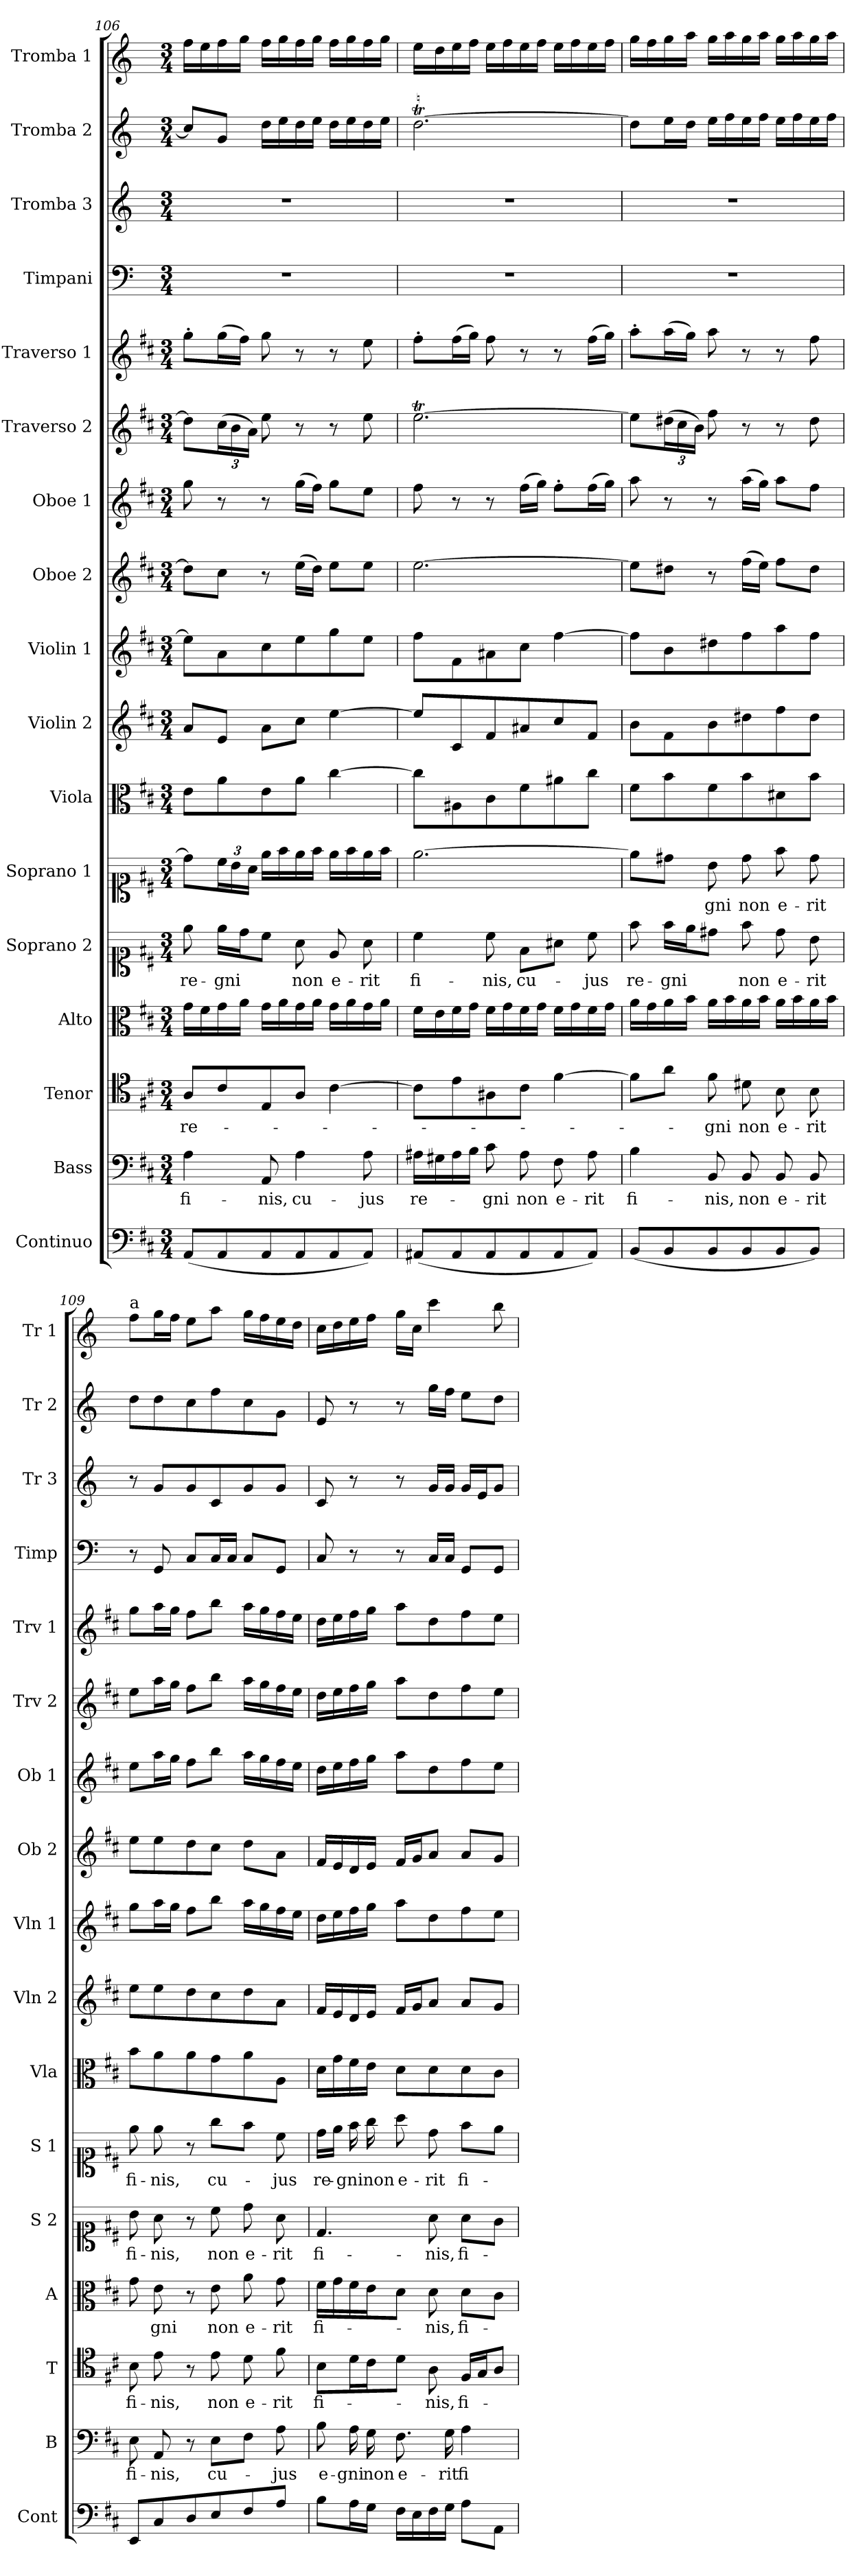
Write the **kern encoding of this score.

**kern	**kern	**text	**kern	**text	**kern	**text	**kern	**text	**kern	**text	**kern	**kern	**kern	**kern	**kern	**kern	**kern	**kern	**kern	**kern	**kern
*part17	*part16	*part16	*part15	*part15	*part14	*part14	*part13	*part13	*part12	*part12	*part11	*part10	*part9	*part8	*part7	*part6	*part5	*part4	*part3	*part2	*part1
*staff17	*staff16	*staff16	*staff15	*staff15	*staff14	*staff14	*staff13	*staff13	*staff12	*staff12	*staff11	*staff10	*staff9	*staff8	*staff7	*staff6	*staff5	*staff4	*staff3	*staff2	*staff1
*I"Continuo	*I"Bass	*	*I"Tenor	*	*I"Alto	*	*I"Soprano 2	*	*I"Soprano 1	*	*I"Viola	*I"Violin 2	*I"Violin 1	*I"Oboe 2	*I"Oboe 1	*I"Traverso 2	*I"Traverso 1	*I"Timpani	*I"Tromba 3	*I"Tromba 2	*I"Tromba 1
*I'Cont	*I'B	*	*I'T	*	*I'A	*	*I'S 2	*	*I'S 1	*	*I'Vla	*I'Vln 2	*I'Vln 1	*I'Ob 2	*I'Ob 1	*I'Trv 2	*I'Trv 1	*I'Timp	*I'Tr 3	*I'Tr 2	*I'Tr 1
*clefF4	*clefF4	*	*clefC4	*	*clefC3	*	*clefC1	*	*clefC1	*	*clefC3	*clefG2	*clefG2	*clefG2	*clefG2	*clefG2	*clefG2	*clefF4	*clefG2	*clefG2	*clefG2
*	*	*	*	*	*	*	*	*	*	*	*	*	*	*	*	*	*	*ITrd-1c-2	*ITrd-1c-2	*ITrd-1c-2	*ITrd-1c-2
*k[f#c#]	*k[f#c#]	*	*k[f#c#]	*	*k[f#c#]	*	*k[f#c#]	*	*k[f#c#]	*	*k[f#c#]	*k[f#c#]	*k[f#c#]	*k[f#c#]	*k[f#c#]	*k[f#c#]	*k[f#c#]	*k[f#c#]	*k[f#c#]	*k[f#c#]	*k[f#c#]
*M3/4	*M3/4	*	*M3/4	*	*M3/4	*	*M3/4	*	*M3/4	*	*M3/4	*M3/4	*M3/4	*M3/4	*M3/4	*M3/4	*M3/4	*M3/4	*M3/4	*M3/4	*M3/4
=106	=106	=106	=106	=106	=106	=106	=106	=106	=106	=106	=106	=106	=106	=106	=106	=106	=106	=106	=106	=106	=106
!	!	!LO:LY:b	!	!LO:LY:b	!	!	!	!LO:LY:b	!	!	!	!	!	!	!	!	!	!	!	!	!
(8AA/L	4A\	fi-	8A/L	re-	16g\LL	.	8ee\	re-	8dd\L]	.	8e\L	8a/L	8ee\L]	8dd\L]	8gg\	8dd\L]	8gg'\L	2.r	2.r	8dd/L]	16gg\LL
.	.	.	.	.	16f#\	.	.	.	.	.	.	.	.	.	.	.	.	.	.	.	16ff#\
!	!	!	!	!	!	!	!	!LO:LY:b	!	!	!	!	!	!	!	!	!	!	!	!	!
*	*	*	*	*	*	*	*	*	*Xbrackettup	*	*	*	*	*	*	*Xbrackettup	*	*	*	*	*
8AA/	.	.	8c#/	.	16g\	.	16ee\LL	-gni	24cc#\L	.	8a\	8e/J	8a\	8cc#\J	8r	(24cc#\L	(16gg\L	.	.	8a/J	16gg\
.	.	.	.	.	.	.	.	.	24b\	.	.	.	.	.	.	24b\	.	.	.	.	.
.	.	.	.	.	16a\JJ	.	16dd\J	.	.	.	.	.	.	.	.	.	16ff#\JJ)	.	.	.	16aa\JJ
.	.	.	.	.	.	.	.	.	24a\JJ	.	.	.	.	.	.	24a\JJ)	.	.	.	.	.
!	!	!LO:LY:b	!	!	!	!	!	!	!	!	!	!	!	!	!	!	!	!	!	!	!
8AA/	8AA/	-nis,	8E/	.	16g\LL	.	8cc#\J	.	16ee\LL	.	8e\	8a\L	8cc#\	8r	8r	8ee\	8gg\	.	.	16ee\LL	16gg\LL
.	.	.	.	.	16a\	.	.	.	16ff#\	.	.	.	.	.	.	.	.	.	.	16ff#\	16aa\
!	!	!LO:LY:b	!	!	!	!	!	!LO:LY:b	!	!	!	!	!	!	!	!	!	!	!	!	!
8AA/	4A\	cu-	8A/J	.	16g\	.	8a\	non	16ee\	.	8a\J	8cc#\J	8ee\	(16ee\LL	(16gg\LL	8r	8r	.	.	16ee\	16gg\
.	.	.	.	.	16a\JJ	.	.	.	16ff#\JJ	.	.	.	.	16dd\JJ)	16ff#\JJ)	.	.	.	.	16ff#\JJ	16aa\JJ
!	!	!	!	!	!	!	!	!LO:LY:b	!	!	!	!	!	!	!	!	!	!	!	!	!
8AA/	.	.	[4c#\	.	16g\LL	.	8e/	e-	16ee\LL	.	[4cc#\	[4ee\	8gg\	8ee\L	8gg\L	8r	8r	.	.	16ee\LL	16gg\LL
.	.	.	.	.	16a\	.	.	.	16ff#\	.	.	.	.	.	.	.	.	.	.	16ff#\	16aa\
!	!	!LO:LY:b	!	!	!	!	!	!LO:LY:b	!	!	!	!	!	!	!	!	!	!	!	!	!
8AA/J)	8A\	-jus	.	.	16g\	.	8a\	-rit	16ee\	.	.	.	8ee\J	8ee\J	8ee\J	8ee\	8ee\	.	.	16ee\	16gg\
.	.	.	.	.	16a\JJ	.	.	.	16ff#\JJ	.	.	.	.	.	.	.	.	.	.	16ff#\JJ	16aa\JJ
=107	=107	=107	=107	=107	=107	=107	=107	=107	=107	=107	=107	=107	=107	=107	=107	=107	=107	=107	=107	=107	=107
!	!	!LO:LY:b	!	!	!	!	!	!LO:LY:b	!	!	!	!	!	!	!	!	!	!	!	!	!
(8AA#X/L	16A#X\LL	re-	8c#\L]	.	16f#\LL	.	4cc#\	fi-	[2.ee\	.	8cc#\L]	8ee/L]	8ff#\L	[2.ee\	8ff#\	[2.eeT\	8ff#'\L	2.r	2.r	[2.eet\	16ff#\LL
.	16G#X\	.	.	.	16e\	.	.	.	.	.	.	.	.	.	.	.	.	.	.	.	16ee\
8AA#/	16A#\	.	8e\	.	16f#\	.	.	.	.	.	8A#X\	8c#/	8f#\	.	8r	.	(16ff#\L	.	.	.	16ff#\
.	16B\JJ	.	.	.	16g\JJ	.	.	.	.	.	.	.	.	.	.	.	16gg\JJ)	.	.	.	16gg\JJ
!	!	!LO:LY:b	!	!	!	!	!	!LO:LY:b	!	!	!	!	!	!	!	!	!	!	!	!	!
8AA#/	8c#\	-gni	8A#X\	.	16f#\LL	.	8cc#\	-nis,	.	.	8c#\	8f#/	8a#X\	.	8r	.	8ff#\	.	.	.	16ff#\LL
.	.	.	.	.	16g\	.	.	.	.	.	.	.	.	.	.	.	.	.	.	.	16gg\
!	!	!LO:LY:b	!	!	!	!	!	!LO:LY:b	!	!	!	!	!	!	!	!	!	!	!	!	!
8AA#/	8A#\	non	8c#\J	.	16f#\	.	8f#\L	cu-	.	.	8f#\	8a#X/	8cc#\J	.	(16ff#\LL	.	8r	.	.	.	16ff#\
.	.	.	.	.	16g\JJ	.	.	.	.	.	.	.	.	.	16gg\JJ)	.	.	.	.	.	16gg\JJ
!	!	!LO:LY:b	!	!	!	!	!	!	!	!	!	!	!	!	!	!	!	!	!	!	!
8AA#/	8F#\	e-	[4f#\	.	16f#\LL	.	8a#X\J	.	.	.	8a#X\	8cc#/	[4ff#\	.	8ff#'\L	.	8r	.	.	.	16ff#\LL
.	.	.	.	.	16g\	.	.	.	.	.	.	.	.	.	.	.	.	.	.	.	16gg\
!	!	!LO:LY:b	!	!	!	!	!	!LO:LY:b	!	!	!	!	!	!	!	!	!	!	!	!	!
8AA#/J)	8A#\	-rit	.	.	16f#\	.	8cc#\	-jus	.	.	8cc#\J	8f#/J	.	.	(16ff#\L	.	(16ff#\LL	.	.	.	16ff#\
.	.	.	.	.	16g\JJ	.	.	.	.	.	.	.	.	.	16gg\JJ)	.	16gg\JJ)	.	.	.	16gg\JJ
=108	=108	=108	=108	=108	=108	=108	=108	=108	=108	=108	=108	=108	=108	=108	=108	=108	=108	=108	=108	=108	=108
!	!	!LO:LY:b	!	!	!	!	!	!LO:LY:b	!	!	!	!	!	!	!	!	!	!	!	!	!
(8BB/L	4B\	fi-	8f#\L]	.	16a\LL	.	8ff#\	re-	8ee\L]	.	8f#\L	8b\L	8ff#\L]	8ee\L]	8aa\	8ee\L]	8aa'\L	2.r	2.r	8ee\L]	16aa\LL
.	.	.	.	.	16g\	.	.	.	.	.	.	.	.	.	.	.	.	.	.	.	16gg\
!	!	!	!	!	!	!	!	!LO:LY:b	!	!	!	!	!	!	!	!	!	!	!	!	!
8BB/	.	.	8a\J	.	16a\	.	16ff#\LL	-gni	8dd#X\J	.	8b\	8f#\	8b\	8dd#X\J	8r	(24dd#X\L	(16aa\L	.	.	16ff#\L	16aa\
.	.	.	.	.	.	.	.	.	.	.	.	.	.	.	.	24cc#\	.	.	.	.	.
.	.	.	.	.	16b\JJ	.	16ee\J	.	.	.	.	.	.	.	.	.	16gg\JJ)	.	.	16ee\JJ	16bb\JJ
.	.	.	.	.	.	.	.	.	.	.	.	.	.	.	.	24b\JJ)	.	.	.	.	.
!	!	!LO:LY:b	!	!LO:LY:b	!	!	!	!	!	!LO:LY:b	!	!	!	!	!	!	!	!	!	!	!
8BB/	8BB/	-nis,	8f#\	-gni	16a\LL	.	8dd#X\J	.	8b\	-gni	8f#\	8b\	8dd#X\	8r	8r	8ff#\	8aa\	.	.	16ff#\LL	16aa\LL
.	.	.	.	.	16b\	.	.	.	.	.	.	.	.	.	.	.	.	.	.	16gg\	16bb\
!	!	!LO:LY:b	!	!LO:LY:b	!	!	!	!LO:LY:b	!	!LO:LY:b	!	!	!	!	!	!	!	!	!	!	!
8BB/	8BB/	non	8d#X\	non	16a\	.	8ff#\	non	8dd#\	non	8b\	8dd#X\	8ff#\	(16ff#\LL	(16aa\LL	8r	8r	.	.	16ff#\	16aa\
.	.	.	.	.	16b\JJ	.	.	.	.	.	.	.	.	16ee\JJ)	16gg\JJ)	.	.	.	.	16gg\JJ	16bb\JJ
!	!	!LO:LY:b	!	!LO:LY:b	!	!	!	!LO:LY:b	!	!LO:LY:b	!	!	!	!	!	!	!	!	!	!	!
8BB/	8BB/	e-	8B\	e-	16a\LL	.	8dd#\	e-	8ff#\	e-	8d#X\	8ff#\	8aa\	8ff#\L	8aa\L	8r	8r	.	.	16ff#\LL	16aa\LL
.	.	.	.	.	16b\	.	.	.	.	.	.	.	.	.	.	.	.	.	.	16gg\	16bb\
!	!	!LO:LY:b	!	!LO:LY:b	!	!	!	!LO:LY:b	!	!LO:LY:b	!	!	!	!	!	!	!	!	!	!	!
8BB/J)	8BB/	-rit	8B\	-rit	16a\	.	8b\	-rit	8dd#\	-rit	8b\J	8dd#\J	8ff#\J	8dd#\J	8ff#\J	8dd#\	8ff#\	.	.	16ff#\	16aa\
.	.	.	.	.	16b\JJ	.	.	.	.	.	.	.	.	.	.	.	.	.	.	16gg\JJ	16bb\JJ
=109	=109	=109	=109	=109	=109	=109	=109	=109	=109	=109	=109	=109	=109	=109	=109	=109	=109	=109	=109	=109	=109
!	!	!	!	!	!	!	!	!	!	!	!	!	!	!	!	!	!	!	!	!	!LO:TX:a:t=a
!	!	!LO:LY:b	!	!LO:LY:b	!	!	!	!LO:LY:b	!	!LO:LY:b	!	!	!	!	!	!	!	!	!	!	!
8EE/L	8E\	fi-	8B\	fi-	8g\	.	8b\	fi-	8ee\	fi-	8b\L	8ee\L	8gg\L	8ee\L	8ee\L	8ee\L	8gg\L	8r	8r	8ee\L	8gg\L
!	!	!LO:LY:b	!	!LO:LY:b	!	!LO:LY:b	!	!LO:LY:b	!	!LO:LY:b	!	!	!	!	!	!	!	!	!	!	!
8C#/	8AA/	-nis,	8e\	-nis,	8e\	-gni	8a\	-nis,	8ee\	-nis,	8a\	8ee\	16aa\L	8ee\	16aa\L	16aa\L	16aa\L	8AA/	8a/L	8ee\	16aa\L
.	.	.	.	.	.	.	.	.	.	.	.	.	16gg\JJ	.	16gg\JJ	16gg\JJ	16gg\JJ	.	.	.	16gg\JJ
8D/	8r	.	8r	.	8r	.	8r	.	8r	.	8a\	8dd\	8ff#\L	8dd\	8ff#\L	8ff#\L	8ff#\L	8D/L	8a/	8dd\	8ff#\L
!	!	!LO:LY:b	!	!LO:LY:b	!	!LO:LY:b	!	!LO:LY:b	!	!LO:LY:b	!	!	!	!	!	!	!	!	!	!	!
8E/	8E\L	cu-	8e\	non	8e\	non	8cc#\	non	8gg\L	cu-	8g\	8cc#\	8bb\J	8cc#\J	8bb\J	8bb\J	8bb\J	16D/L	8d/	8gg\	8bb\J
.	.	.	.	.	.	.	.	.	.	.	.	.	.	.	.	.	.	16D/JJ	.	.	.
!	!	!	!	!LO:LY:b	!	!LO:LY:b	!	!LO:LY:b	!	!	!	!	!	!	!	!	!	!	!	!	!
8F#/	8F#\J	.	8d\	e-	8a\	e-	8dd\	e-	8ff#\J	.	8a\	8dd\	16aa\LL	8dd\L	16aa\LL	16aa\LL	16aa\LL	8D/L	8a/	8dd\	16aa\LL
.	.	.	.	.	.	.	.	.	.	.	.	.	16gg\	.	16gg\	16gg\	16gg\	.	.	.	16gg\
!	!	!LO:LY:b	!	!LO:LY:b	!	!LO:LY:b	!	!LO:LY:b	!	!LO:LY:b	!	!	!	!	!	!	!	!	!	!	!
8A/J	8A\	-jus	8f#\	-rit	8g\	-rit	8a\	-rit	8cc#\	-jus	8A\J	8a\J	16ff#\	8a\J	16ff#\	16ff#\	16ff#\	8AA/J	8a/J	8a\J	16ff#\
.	.	.	.	.	.	.	.	.	.	.	.	.	16ee\JJ	.	16ee\JJ	16ee\JJ	16ee\JJ	.	.	.	16ee\JJ
!!LO:PB:g=z
=110	=110	=110	=110	=110	=110	=110	=110	=110	=110	=110	=110	=110	=110	=110	=110	=110	=110	=110	=110	=110	=110
!	!	!LO:LY:b	!	!LO:LY:b	!	!LO:LY:b	!	!LO:LY:b	!	!LO:LY:b	!	!	!	!	!	!	!	!	!	!	!
8B\L	8B\	e-	8B\L	fi-	16f#\LL	fi-	4.d/	fi-	16dd\LL	re-	16d\LL	16f#/LL	16dd\LL	16f#/LL	16dd\LL	16dd\LL	16dd\LL	8D/	8d/	8f#/	16dd\LL
.	.	.	.	.	16g\	.	.	.	16ee\JJ	.	16g\	16e/	16ee\	16e/	16ee\	16ee\	16ee\	.	.	.	16ee\
!	!	!LO:LY:b	!	!	!	!	!	!	!	!LO:LY:b	!	!	!	!	!	!	!	!	!	!	!
16A\L	16A\	-gni	16d\L	.	16f#\	.	.	.	16ff#\	-gni	16f#\	16d/	16ff#\	16d/	16ff#\	16ff#\	16ff#\	8r	8r	8r	16ff#\
!	!	!LO:LY:b	!	!	!	!	!	!	!	!LO:LY:b	!	!	!	!	!	!	!	!	!	!	!
16G\JJ	16G\	non	16c#\J	.	16e\J	.	.	.	16gg\	non	16e\JJ	16e/JJ	16gg\JJ	16e/JJ	16gg\JJ	16gg\JJ	16gg\JJ	.	.	.	16gg\JJ
!	!	!LO:LY:b	!	!	!	!	!	!	!	!LO:LY:b	!	!	!	!	!	!	!	!	!	!	!
16F#\LL	8.F#\	e-	8d\J	.	8d\J	.	.	.	8aa\	e-	8d\L	16f#/LL	8aa\L	16f#/LL	8aa\L	8aa\L	8aa\L	8r	8r	8r	16aa\LL
16E\	.	.	.	.	.	.	.	.	.	.	.	16g/J	.	16g/J	.	.	.	.	.	.	16dd\JJ
!	!	!	!	!LO:LY:b	!	!LO:LY:b	!	!LO:LY:b	!	!LO:LY:b	!	!	!	!	!	!	!	!	!	!	!
16F#\	.	.	8A\	-nis,	8d\	-nis,	8a\	-nis,	8dd\	-rit	8d\	8a/J	8dd\	8a/J	8dd\	8dd\	8dd\	16D/LL	16a/LL	16aa\LL	4ddd\
!	!	!LO:LY:b	!	!	!	!	!	!	!	!	!	!	!	!	!	!	!	!	!	!	!
16G\JJ	16G\	-rit	.	.	.	.	.	.	.	.	.	.	.	.	.	.	.	16D/JJ	16a/JJ	16gg\JJ	.
!	!	!LO:LY:b	!	!LO:LY:b	!	!LO:LY:b	!	!LO:LY:b	!	!LO:LY:b	!	!	!	!	!	!	!	!	!	!	!
8A\L	4A\	fi-	16F#/LL	fi-	8d\L	fi-	8a\L	fi-	8ff#\L	fi-	8d\	8a/L	8ff#\	8a/L	8ff#\	8ff#\	8ff#\	8AA/L	16a/LL	8ff#\L	.
.	.	.	16G/J	.	.	.	.	.	.	.	.	.	.	.	.	.	.	.	16f#/J	.	.
8AA\J	.	.	8A/J	.	8c#\J	.	8g\J	.	8ee\J	.	8c#\J	8g/J	8ee\J	8g/J	8ee\J	8ee\J	8ee\J	8AA/J	8a/J	8ee\J	8ccc#\
=	=	=	=	=	=	=	=	=	=	=	=	=	=	=	=	=	=	=	=	=	=
*-	*-	*-	*-	*-	*-	*-	*-	*-	*-	*-	*-	*-	*-	*-	*-	*-	*-	*-	*-	*-	*-
